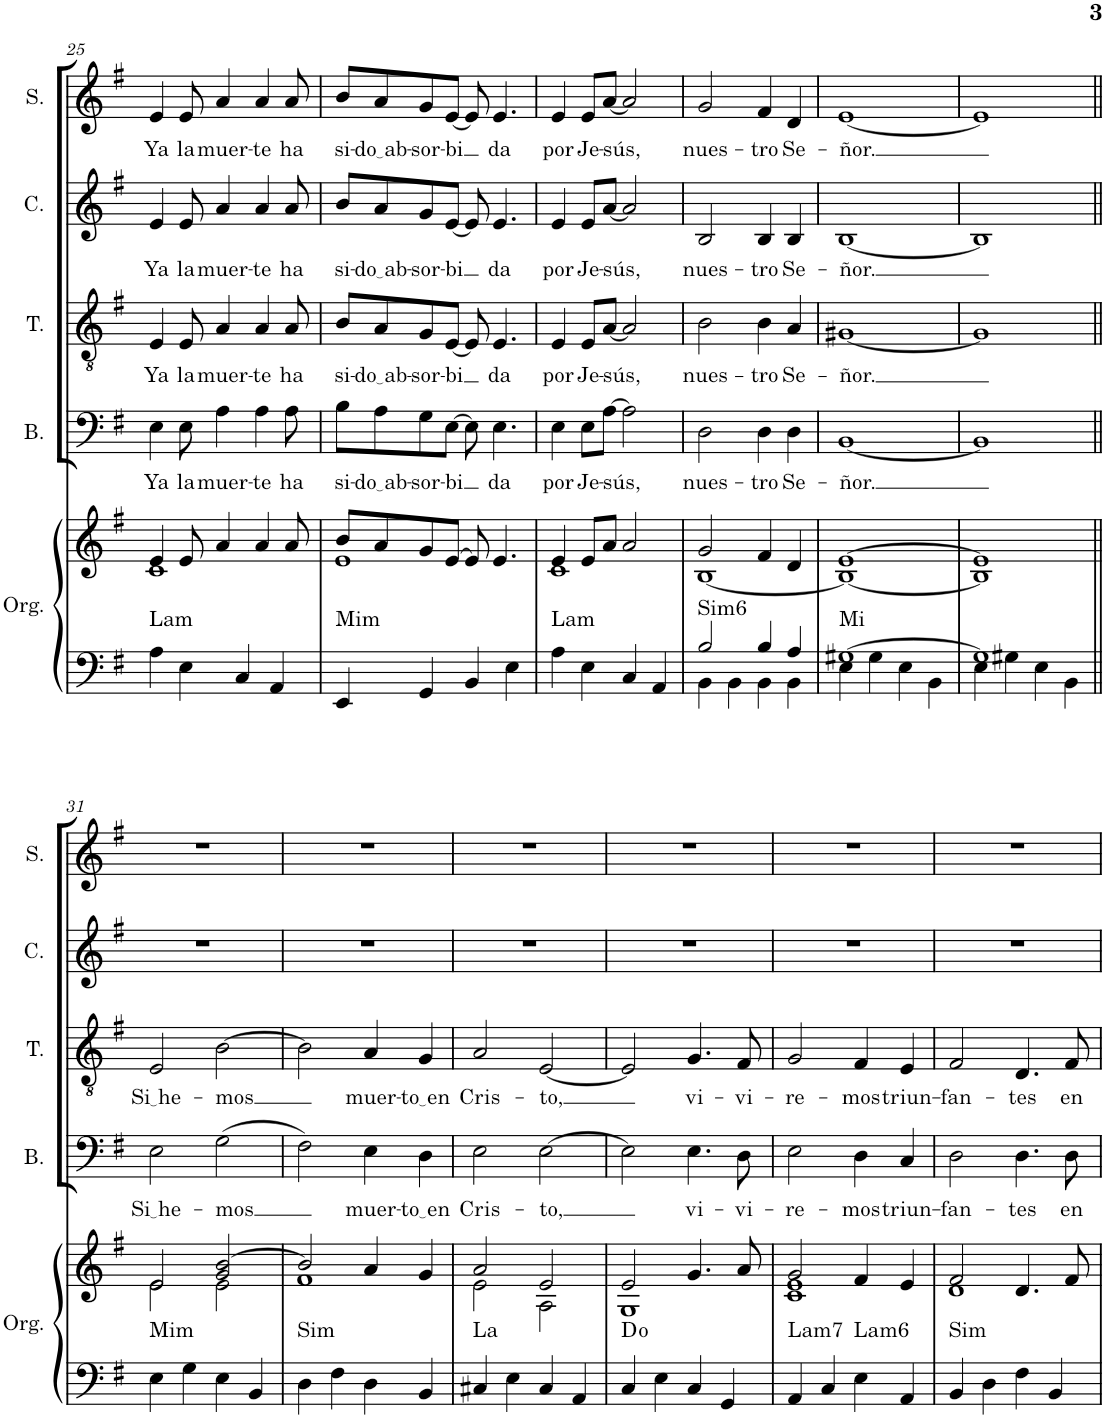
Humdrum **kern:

**kern	**kern	**harte	**kern	**text	**kern	**text	**kern	**text	**kern	**text
*part5	*part5	*part5	*part4	*part4	*part3	*part3	*part2	*part2	*part1	*part1
*staff6	*staff5	*	*staff4	*staff4	*staff3	*staff3	*staff2	*staff2	*staff1	*staff1
*I"Órgano	*	*	*I"Bajo	*	*I"Tenor	*	*I"Contralto	*	*I"Soprano	*
*	*	*	*I'B.	*	*I'T.	*	*I'C.	*	*I'S.	*
!!LO:PB:g=z
*clefF4	*clefG2	*	*clefF4	*	*clefGv2	*	*clefG2	*	*clefG2	*
*k[f#]	*k[f#]	*	*k[f#]	*	*k[f#]	*	*k[f#]	*	*k[f#]	*
*M4/4	*M4/4	*	*M4/4	*	*M4/4	*	*M4/4	*	*M4/4	*
*met(c)	*met(c)	*	*met(c)	*	*met(c)	*	*met(c)	*	*met(c)	*
=25	=25	=25	=25	=25	=25	=25	=25	=25	=25	=25
*	*^	*	*	*	*	*	*	*	*	*
!	!	!	!LO:H:kt=Lam	!	!LO:LY:b	!	!LO:LY:b	!	!LO:LY:b	!	!LO:LY:b
4A\	4e/	1c	N	4E\	Ya	4E/	Ya	4e/	Ya	4e/	Ya
!	!	!	!	!	!LO:LY:b	!	!LO:LY:b	!	!LO:LY:b	!	!LO:LY:b
4E\	8e/	.	.	8E\	la	8E/	la	8e/	la	8e/	la
!	!	!	!	!	!LO:LY:b	!	!LO:LY:b	!	!LO:LY:b	!	!LO:LY:b
.	4a/	.	.	4A\	muer-	4A/	muer-	4a/	muer-	4a/	muer-
4C/	.	.	.	.	.	.	.	.	.	.	.
!	!	!	!	!	!LO:LY:b	!	!LO:LY:b	!	!LO:LY:b	!	!LO:LY:b
.	4a/	.	.	4A\	-te	4A/	-te	4a/	-te	4a/	-te
4AA/	.	.	.	.	.	.	.	.	.	.	.
!	!	!	!	!	!LO:LY:b	!	!LO:LY:b	!	!LO:LY:b	!	!LO:LY:b
.	8a/	.	.	8A\	ha	8A/	ha	8a/	ha	8a/	ha
=26	=26	=26	=26	=26	=26	=26	=26	=26	=26	=26	=26
!	!	!	!LO:H:kt=Mim	!	!LO:LY:b	!	!LO:LY:b	!	!LO:LY:b	!	!LO:LY:b
4EE/	8b/L	1e	N	8B\L	si-	8B/L	si-	8b/L	si-	8b/L	si-
!	!	!	!	!	!LO:LY:b	!	!LO:LY:b	!	!LO:LY:b	!	!LO:LY:b
.	8a/	.	.	8A\	do ab	8A/	do ab	8a/	do ab	8a/	do ab
!	!	!	!	!	!LO:LY:b	!	!LO:LY:b	!	!LO:LY:b	!	!LO:LY:b
4GG/	8g/	.	.	8G\	-sor-	8G/	-sor-	8g/	-sor-	8g/	-sor-
!	!	!	!	!	!LO:LY:b	!	!LO:LY:b	!	!LO:LY:b	!	!LO:LY:b
.	[8e/J	.	.	[8E\J	-bi	[8E/J	-bi	[8e/J	-bi	[8e/J	-bi
4BB/	8e/]	.	.	8E\]	.	8E/]	.	8e/]	.	8e/]	.
!	!	!	!	!	!LO:LY:b	!	!LO:LY:b	!	!LO:LY:b	!	!LO:LY:b
.	4.e/	.	.	4.E\	da	4.E/	da	4.e/	da	4.e/	da
4E\	.	.	.	.	.	.	.	.	.	.	.
=27	=27	=27	=27	=27	=27	=27	=27	=27	=27	=27	=27
!	!	!	!LO:H:kt=Lam	!	!LO:LY:b	!	!LO:LY:b	!	!LO:LY:b	!	!LO:LY:b
4A\	4e/	1c	N	4E\	por	4E/	por	4e/	por	4e/	por
!	!	!	!	!	!LO:LY:b	!	!LO:LY:b	!	!LO:LY:b	!	!LO:LY:b
4E\	8e/L	.	.	8E\L	Je-	8E/L	Je-	8e/L	Je-	8e/L	Je-
!	!	!	!	!	!LO:LY:b	!	!LO:LY:b	!	!LO:LY:b	!	!LO:LY:b
.	8a/J	.	.	[8A\J	-sús,	[8A/J	-sús,	[8a/J	-sús,	[8a/J	-sús,
4C/	2a/	.	.	2A\]	.	2A/]	.	2a/]	.	2a/]	.
4AA/	.	.	.	.	.	.	.	.	.	.	.
=28	=28	=28	=28	=28	=28	=28	=28	=28	=28	=28	=28
*^	*	*	*	*	*	*	*	*	*	*	*
!	!	!	!	!LO:H:kt=Sim6	!	!LO:LY:b	!	!LO:LY:b	!	!LO:LY:b	!	!LO:LY:b
2B/	4BB\	2g/	[1B	N	2D\	nues-	2B\	nues-	2B/	nues-	2g/	nues-
.	4BB\	.	.	.	.	.	.	.	.	.	.	.
!	!	!	!	!	!	!LO:LY:b	!	!LO:LY:b	!	!LO:LY:b	!	!LO:LY:b
4B/	4BB\	4f#/	.	.	4D\	-tro	4B\	-tro	4B/	-tro	4f#/	-tro
!	!	!	!	!	!	!LO:LY:b	!	!LO:LY:b	!	!LO:LY:b	!	!LO:LY:b
4A/	4BB\	4d/	.	.	4D\	Se-	4A/	Se-	4B/	Se-	4d/	Se-
=29	=29	=29	=29	=29	=29	=29	=29	=29	=29	=29	=29	=29
!	!	!	!	!LO:H:kt=Mi	!	!LO:LY:b	!	!LO:LY:b	!	!LO:LY:b	!	!LO:LY:b
[1G#X	4E\	[1e	1B_	N	[1BB	-ñor.	[1G#X	-ñor.	[1B	-ñor.	[1e	-ñor.
.	4G#\	.	.	.	.	.	.	.	.	.	.	.
.	4E\	.	.	.	.	.	.	.	.	.	.	.
.	4BB\	.	.	.	.	.	.	.	.	.	.	.
=30	=30	=30	=30	=30	=30	=30	=30	=30	=30	=30	=30	=30
1G#]	4E\	1e]	1B]	.	1BB]	.	1G#]	.	1B]	.	1e]	.
.	4G#X\	.	.	.	.	.	.	.	.	.	.	.
.	4E\	.	.	.	.	.	.	.	.	.	.	.
.	4BB\	.	.	.	.	.	.	.	.	.	.	.
!!LO:LB:g=z
=31||	=31||	=31||	=31||	=31||	=31||	=31||	=31||	=31||	=31||	=31||	=31||	=31||
!	!	!	!	!LO:H:kt=Mim	!	!LO:LY:b	!	!LO:LY:b	!	!	!	!
*v	*v	*	*	*	*	*	*	*	*	*	*	*
4E\	2e/	2e\	N	2E\	Si he	2E/	Si he	1r	.	1r	.
4G\	.	.	.	.	.	.	.	.	.	.	.
!	!	!	!	!	!LO:LY:b	!	!LO:LY:b	!	!	!	!
4E\	2g/ [2b/	2e\	.	(2G\	-mos	[2B\	-mos	.	.	.	.
4BB/	.	.	.	.	.	.	.	.	.	.	.
=32	=32	=32	=32	=32	=32	=32	=32	=32	=32	=32	=32
!	!	!	!LO:H:kt=Sim	!	!	!	!	!	!	!	!
4D\	2b/]	1f#	N	2F#\)	.	2B\]	.	1r	.	1r	.
4F#\	.	.	.	.	.	.	.	.	.	.	.
!	!	!	!	!	!LO:LY:b	!	!LO:LY:b	!	!	!	!
4D\	4a/	.	.	4E\	muer-	4A/	muer-	.	.	.	.
!	!	!	!	!	!LO:LY:b	!	!LO:LY:b	!	!	!	!
4BB/	4g/	.	.	4D\	to en	4G/	to en	.	.	.	.
=33	=33	=33	=33	=33	=33	=33	=33	=33	=33	=33	=33
!	!	!	!LO:H:kt=La	!	!LO:LY:b	!	!LO:LY:b	!	!	!	!
4C#X/	2a/	2e\	N	2E\	Cris-	2A/	Cris-	1r	.	1r	.
4E\	.	.	.	.	.	.	.	.	.	.	.
!	!	!	!	!	!LO:LY:b	!	!LO:LY:b	!	!	!	!
4C#/	2e/	2A\	.	[2E\	-to,	[2E/	-to,	.	.	.	.
4AA/	.	.	.	.	.	.	.	.	.	.	.
=34	=34	=34	=34	=34	=34	=34	=34	=34	=34	=34	=34
4C/	2e/	1G	D:dim	2E\]	.	2E/]	.	1r	.	1r	.
4E\	.	.	.	.	.	.	.	.	.	.	.
!	!	!	!	!	!LO:LY:b	!	!LO:LY:b	!	!	!	!
4C/	4.g/	.	.	4.E\	vi-	4.G/	vi-	.	.	.	.
4GG/	.	.	.	.	.	.	.	.	.	.	.
!	!	!	!	!	!LO:LY:b	!	!LO:LY:b	!	!	!	!
.	8a/	.	.	8D\	-vi-	8F#/	-vi-	.	.	.	.
=35	=35	=35	=35	=35	=35	=35	=35	=35	=35	=35	=35
!	!	!	!LO:H:kt=Lam7	!	!LO:LY:b	!	!LO:LY:b	!	!	!	!
4AA/	2g/	1c 1e	N	2E\	-re-	2G/	-re-	1r	.	1r	.
4C/	.	.	.	.	.	.	.	.	.	.	.
!	!	!	!LO:H:kt=Lam6	!	!LO:LY:b	!	!LO:LY:b	!	!	!	!
4E\	4f#/	.	N	4D\	-mos	4F#/	-mos	.	.	.	.
!	!	!	!	!	!LO:LY:b	!	!LO:LY:b	!	!	!	!
4AA/	4e/	.	.	4C/	triun-	4E/	triun-	.	.	.	.
=36	=36	=36	=36	=36	=36	=36	=36	=36	=36	=36	=36
!	!	!	!LO:H:kt=Sim	!	!LO:LY:b	!	!LO:LY:b	!	!	!	!
4BB/	2f#/	1d	N	2D\	-fan-	2F#/	-fan-	1r	.	1r	.
4D\	.	.	.	.	.	.	.	.	.	.	.
!	!	!	!	!	!LO:LY:b	!	!LO:LY:b	!	!	!	!
4F#\	4.d/	.	.	4.D\	-tes	4.D/	-tes	.	.	.	.
4BB/	.	.	.	.	.	.	.	.	.	.	.
!	!	!	!	!	!LO:LY:b	!	!LO:LY:b	!	!	!	!
.	8f#/	.	.	8D\	en	8F#/	en	.	.	.	.
*	*v	*v	*	*	*	*	*	*	*	*	*
=	=	=	=	=	=	=	=	=	=	=
*-	*-	*-	*-	*-	*-	*-	*-	*-	*-	*-
